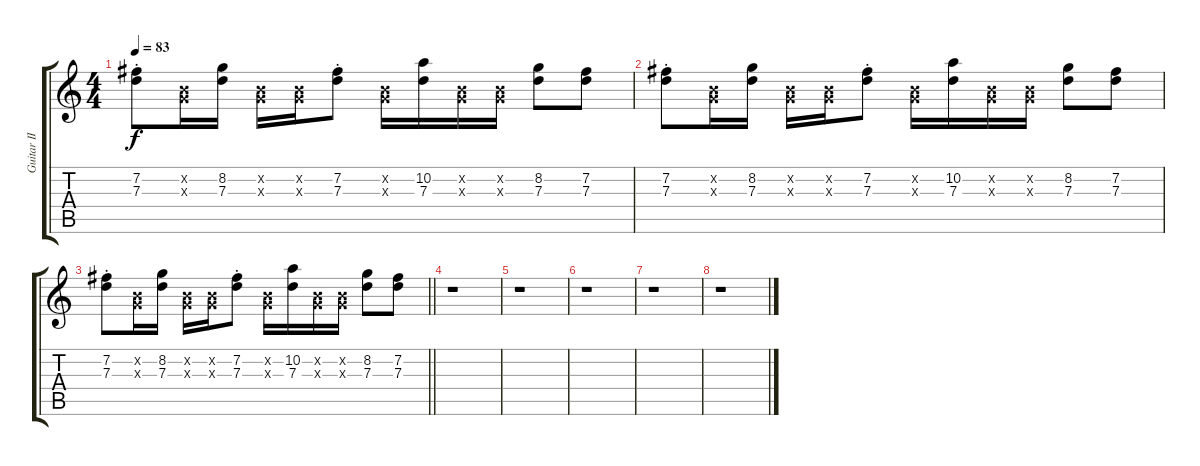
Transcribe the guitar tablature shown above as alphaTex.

\track ("Guitar II - Kita" "Guitar II ") {instrument overdrivenguitar}
\staff {score tabs}
\tuning (E4 B3 G3 D3 A2 E2) {hide}
\ts (4 4)
\tempo 83
\clef g2
\ks c
(7.2{st} 7.3{st}).8{dy f} (0.2{x} 0.3{x}).16 (8.2 7.3).16 (0.2{x} 0.3{x}).16 (0.2{x} 0.3{x}).16 (7.2{st} 7.3{st}).8 (0.2{x} 0.3{x}).16 (10.2 7.3).16 (0.2{x} 0.3{x}).16 (0.2{x} 0.3{x}).16 (8.2 7.3).8 (7.2 7.3).8 |
(7.2{st} 7.3{st}).8 (0.2{x} 0.3{x}).16 (8.2 7.3).16 (0.2{x} 0.3{x}).16 (0.2{x} 0.3{x}).16 (7.2{st} 7.3{st}).8 (0.2{x} 0.3{x}).16 (10.2 7.3).16 (0.2{x} 0.3{x}).16 (0.2{x} 0.3{x}).16 (8.2 7.3).8 (7.2 7.3).8 |
\barLineRight lightlight
(7.2{st} 7.3{st}).8 (0.2{x} 0.3{x}).16 (8.2 7.3).16 (0.2{x} 0.3{x}).16 (0.2{x} 0.3{x}).16 (7.2{st} 7.3{st}).8 (0.2{x} 0.3{x}).16 (10.2 7.3).16 (0.2{x} 0.3{x}).16 (0.2{x} 0.3{x}).16 (8.2 7.3).8 (7.2 7.3).8 |
r.1 |
r.1 |
r.1 |
r.1 |
r.1
